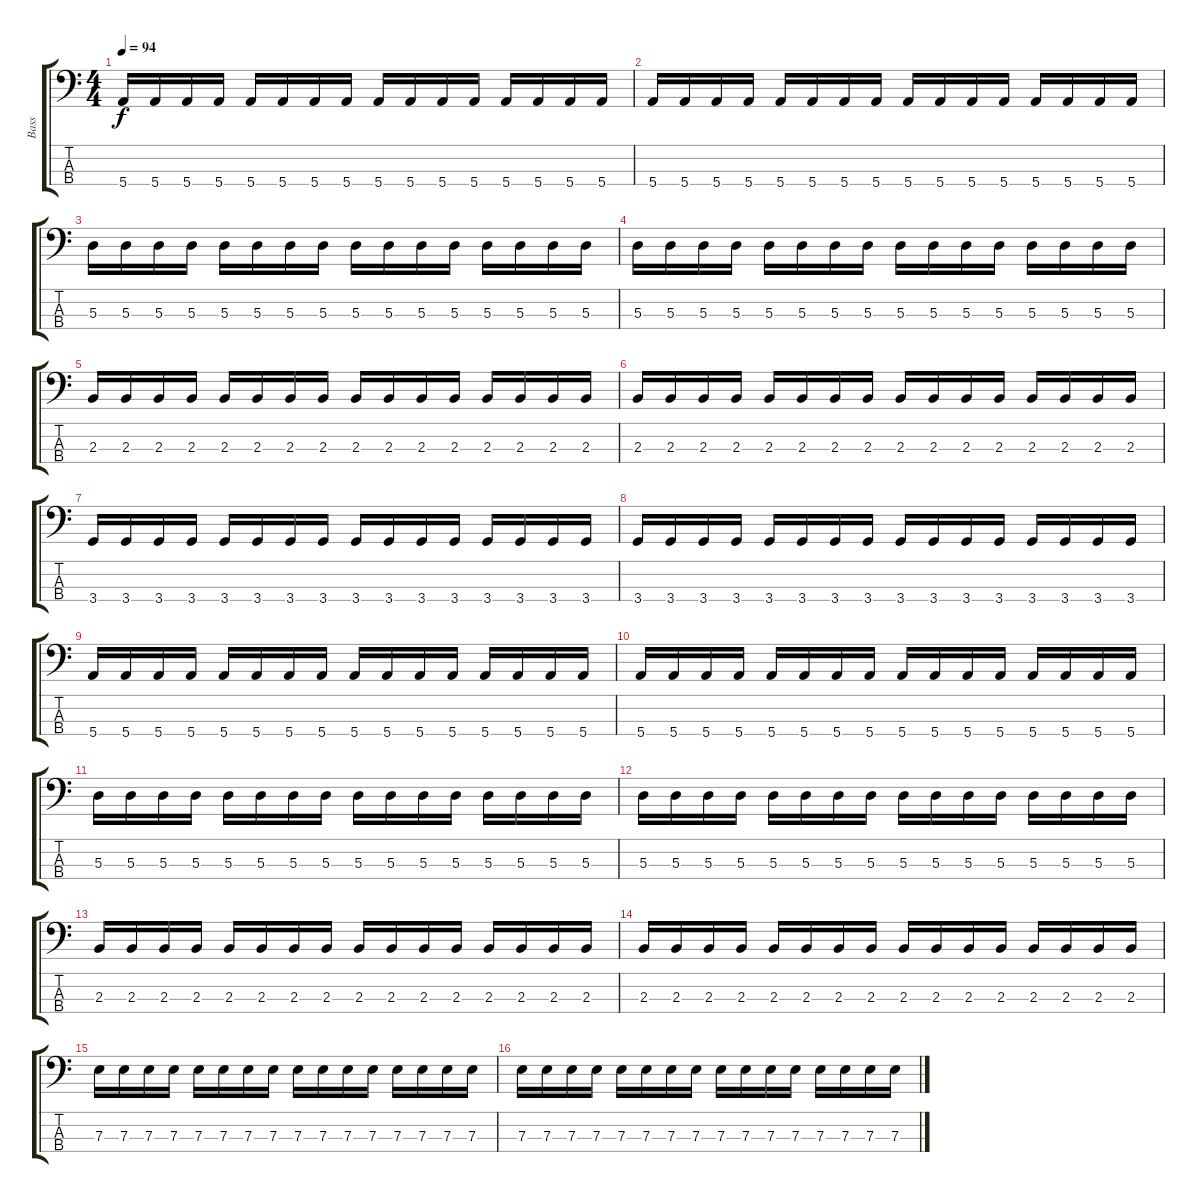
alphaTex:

\track ("Bass" "Bass") {instrument electricbasspick}
\staff {score tabs}
\tuning (G2 D2 A1 E1) {hide}
\ts (4 4)
\tempo 94
\clef f4
\ks c
5.4.16{dy f} 5.4.16 5.4.16 5.4.16 5.4.16 5.4.16 5.4.16 5.4.16 5.4.16 5.4.16 5.4.16 5.4.16 5.4.16 5.4.16 5.4.16 5.4.16 |
5.4.16 5.4.16 5.4.16 5.4.16 5.4.16 5.4.16 5.4.16 5.4.16 5.4.16 5.4.16 5.4.16 5.4.16 5.4.16 5.4.16 5.4.16 5.4.16 |
5.3.16{volume 4} 5.3.16 5.3.16 5.3.16 5.3.16 5.3.16 5.3.16 5.3.16 5.3.16 5.3.16 5.3.16 5.3.16 5.3.16 5.3.16 5.3.16 5.3.16 |
5.3.16 5.3.16 5.3.16 5.3.16 5.3.16 5.3.16 5.3.16 5.3.16 5.3.16 5.3.16 5.3.16 5.3.16 5.3.16 5.3.16 5.3.16 5.3.16 |
2.3.16 2.3.16 2.3.16 2.3.16 2.3.16 2.3.16 2.3.16 2.3.16 2.3.16 2.3.16 2.3.16 2.3.16 2.3.16 2.3.16 2.3.16 2.3.16 |
2.3.16 2.3.16 2.3.16 2.3.16 2.3.16 2.3.16 2.3.16 2.3.16 2.3.16 2.3.16 2.3.16 2.3.16 2.3.16 2.3.16 2.3.16 2.3.16 |
3.4.16 3.4.16 3.4.16 3.4.16 3.4.16 3.4.16 3.4.16 3.4.16 3.4.16 3.4.16 3.4.16 3.4.16 3.4.16 3.4.16 3.4.16 3.4.16 |
3.4.16 3.4.16 3.4.16 3.4.16 3.4.16 3.4.16 3.4.16 3.4.16 3.4.16 3.4.16 3.4.16 3.4.16 3.4.16 3.4.16 3.4.16 3.4.16 |
5.4.16 5.4.16 5.4.16 5.4.16 5.4.16 5.4.16 5.4.16 5.4.16 5.4.16 5.4.16 5.4.16 5.4.16 5.4.16 5.4.16 5.4.16 5.4.16 |
5.4.16 5.4.16 5.4.16 5.4.16 5.4.16 5.4.16 5.4.16 5.4.16 5.4.16 5.4.16 5.4.16 5.4.16 5.4.16 5.4.16 5.4.16 5.4.16 |
5.3.16{volume 6} 5.3.16 5.3.16 5.3.16 5.3.16 5.3.16 5.3.16 5.3.16 5.3.16 5.3.16 5.3.16 5.3.16 5.3.16 5.3.16 5.3.16 5.3.16 |
5.3.16 5.3.16 5.3.16 5.3.16 5.3.16 5.3.16 5.3.16 5.3.16 5.3.16 5.3.16 5.3.16 5.3.16 5.3.16 5.3.16 5.3.16 5.3.16 |
2.3.16 2.3.16 2.3.16 2.3.16 2.3.16 2.3.16 2.3.16 2.3.16 2.3.16 2.3.16 2.3.16 2.3.16 2.3.16 2.3.16 2.3.16 2.3.16 |
2.3.16 2.3.16 2.3.16 2.3.16 2.3.16 2.3.16 2.3.16 2.3.16 2.3.16 2.3.16 2.3.16 2.3.16 2.3.16 2.3.16 2.3.16 2.3.16 |
7.3.16 7.3.16 7.3.16 7.3.16 7.3.16 7.3.16 7.3.16 7.3.16 7.3.16 7.3.16 7.3.16 7.3.16 7.3.16 7.3.16 7.3.16 7.3.16 |
7.3.16 7.3.16 7.3.16 7.3.16 7.3.16 7.3.16 7.3.16 7.3.16 7.3.16 7.3.16 7.3.16 7.3.16 7.3.16 7.3.16 7.3.16 7.3.16
